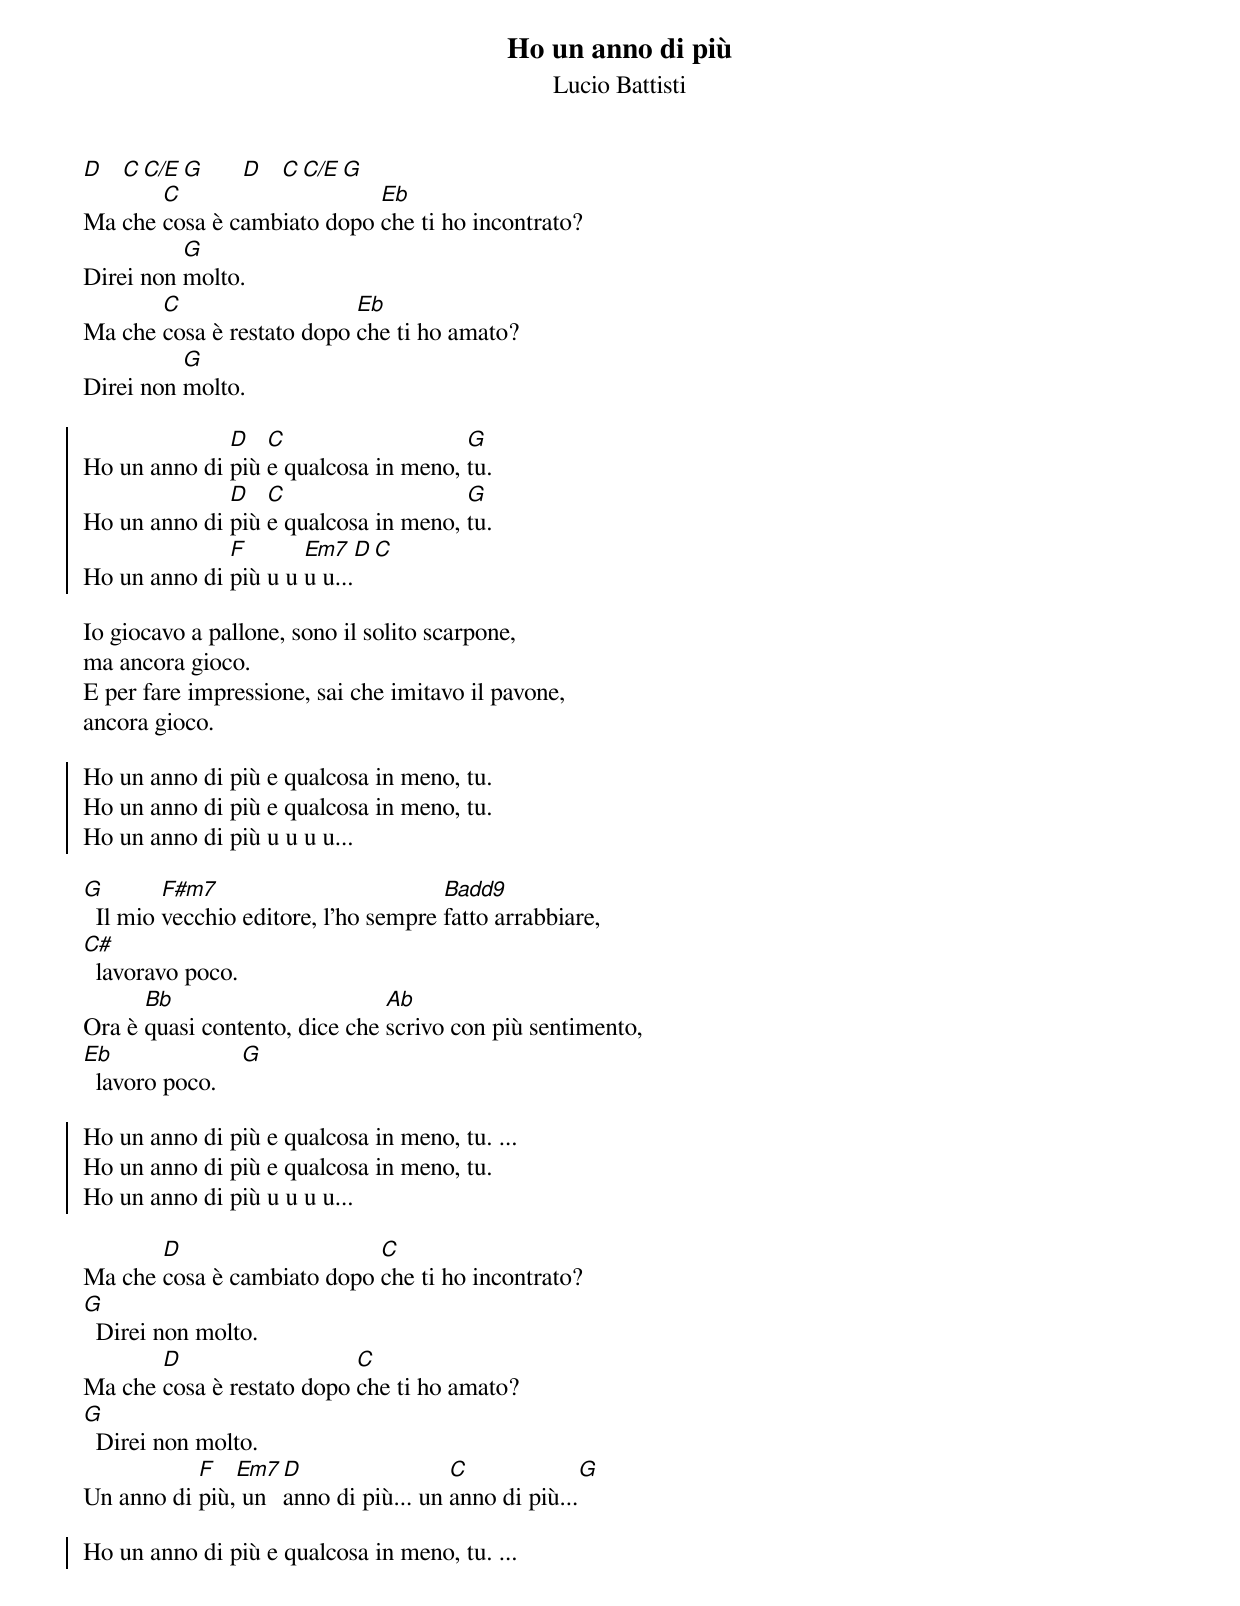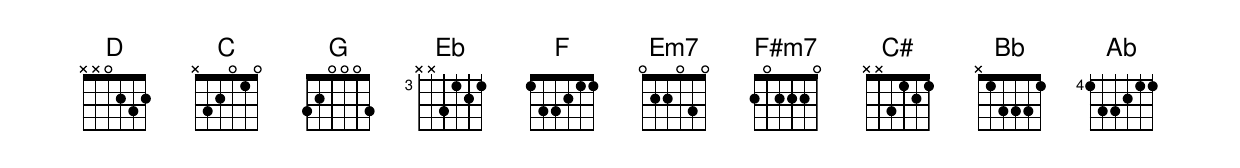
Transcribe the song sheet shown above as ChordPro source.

{title: Ho un anno di più}
{subtitle: Lucio Battisti}
[D]   [C][C/E][G]      [D]   [C][C/E][G]
Ma che [C]cosa è cambiato dopo [Eb]che ti ho incontrato?
Direi non [G]molto.
Ma che [C]cosa è restato dopo [Eb]che ti ho amato?
Direi non [G]molto.

{soc}
Ho un anno di [D]più [C]e qualcosa in meno, [G]tu.
Ho un anno di [D]più [C]e qualcosa in meno, [G]tu.
Ho un anno di [F]più u u [Em7]u u...[D][C]
{eoc}

Io giocavo a pallone, sono il solito scarpone,
ma ancora gioco.
E per fare impressione, sai che imitavo il pavone,
ancora gioco.

{soc}
Ho un anno di più e qualcosa in meno, tu.
Ho un anno di più e qualcosa in meno, tu.
Ho un anno di più u u u u...
{eoc}

[G]  Il mio [F#m7]vecchio editore, l'ho sempre [Badd9]fatto arrabbiare,
[C#]  lavoravo poco.
Ora è [Bb]quasi contento, dice che [Ab]scrivo con più sentimento,
[Eb]  lavoro poco.    [G]

{soc}
Ho un anno di più e qualcosa in meno, tu. ...
Ho un anno di più e qualcosa in meno, tu.
Ho un anno di più u u u u...
{eoc}

Ma che [D]cosa è cambiato dopo [C]che ti ho incontrato?
[G]  Direi non molto.
Ma che [D]cosa è restato dopo [C]che ti ho amato?
[G]  Direi non molto.
Un anno di [F]più,[Em7] un [D]anno di più... un [C]anno di più...[G]

{soc}
Ho un anno di più e qualcosa in meno, tu. ...
{eoc}
